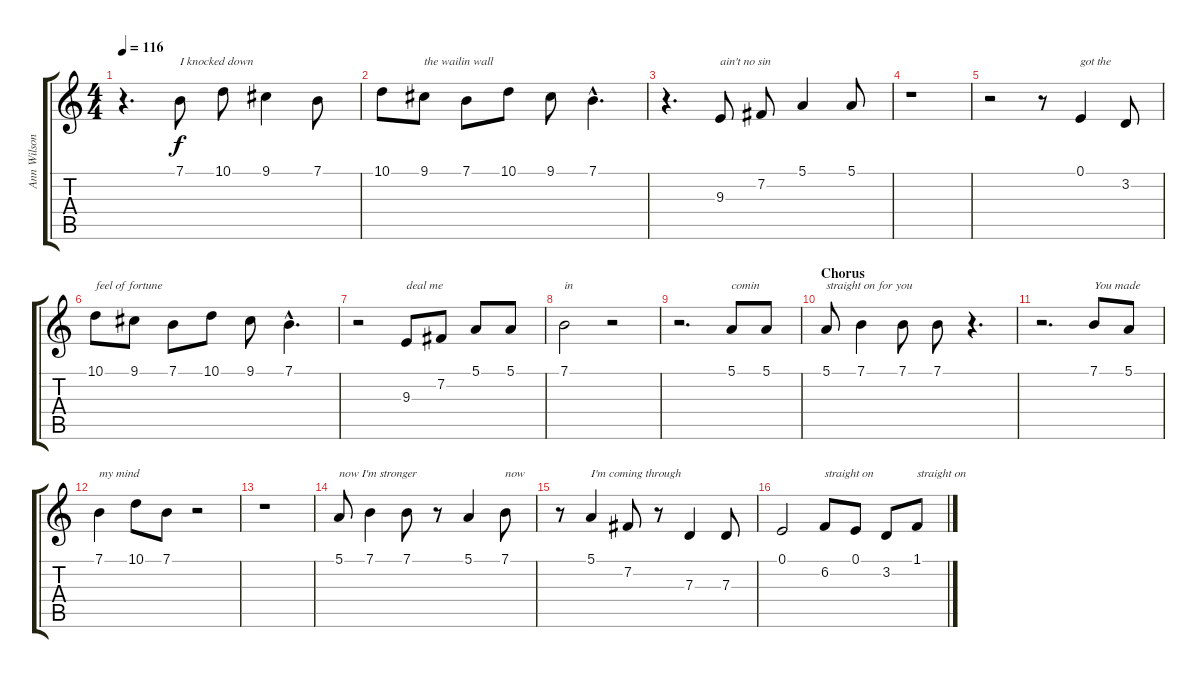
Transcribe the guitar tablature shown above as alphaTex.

\track ("Ann Wilson" "Ann Wilson") {instrument flute}
\staff {score tabs}
\tuning (E4 B3 G3 D3 A2 E2) {hide}
\ts (4 4)
\tempo 116
\clef g2
\ks c
r.4{d dy f} 7.1.8{txt "I knocked down"} 10.1.8 9.1.4 7.1.8 |
10.1.8 9.1.8{txt "the wailin wall"} 7.1.8 10.1.8 9.1.8 7.1{hac}.4{d} |
r.4{d} 9.3.8{txt "ain't no sin"} 7.2.8 5.1.4 5.1.8 |
r.1 |
r.2 r.8 0.1.4{txt "got the"} 3.2.8 |
10.1.8{txt "feel of fortune"} 9.1.8 7.1.8 10.1.8 9.1.8 7.1{hac}.4{d} |
r.2 9.3.8{txt "deal me"} 7.2.8 5.1.8 5.1.8 |
7.1.2{txt "in"} r.2 |
r.2{d} 5.1.8{txt "comin"} 5.1.8 |
\section ("" "Chorus")
5.1.8{txt "straight on for you"} 7.1.4 7.1.8 7.1.8 r.4{d} |
r.2{d} 7.1.8{txt "You made"} 5.1.8 |
7.1.4{txt "my mind"} 10.1.8 7.1.8 r.2 |
r.1 |
5.1.8{txt "now I'm stronger"} 7.1.4 7.1.8 r.8 5.1.4 7.1.8{txt "now"} |
r.8 5.1.4{txt "I'm coming through"} 7.2.8 r.8 7.3.4 7.3.8 |
0.1.2 6.2.8{txt "straight on"} 0.1.8 3.2.8 1.1.8{txt "straight on"}
